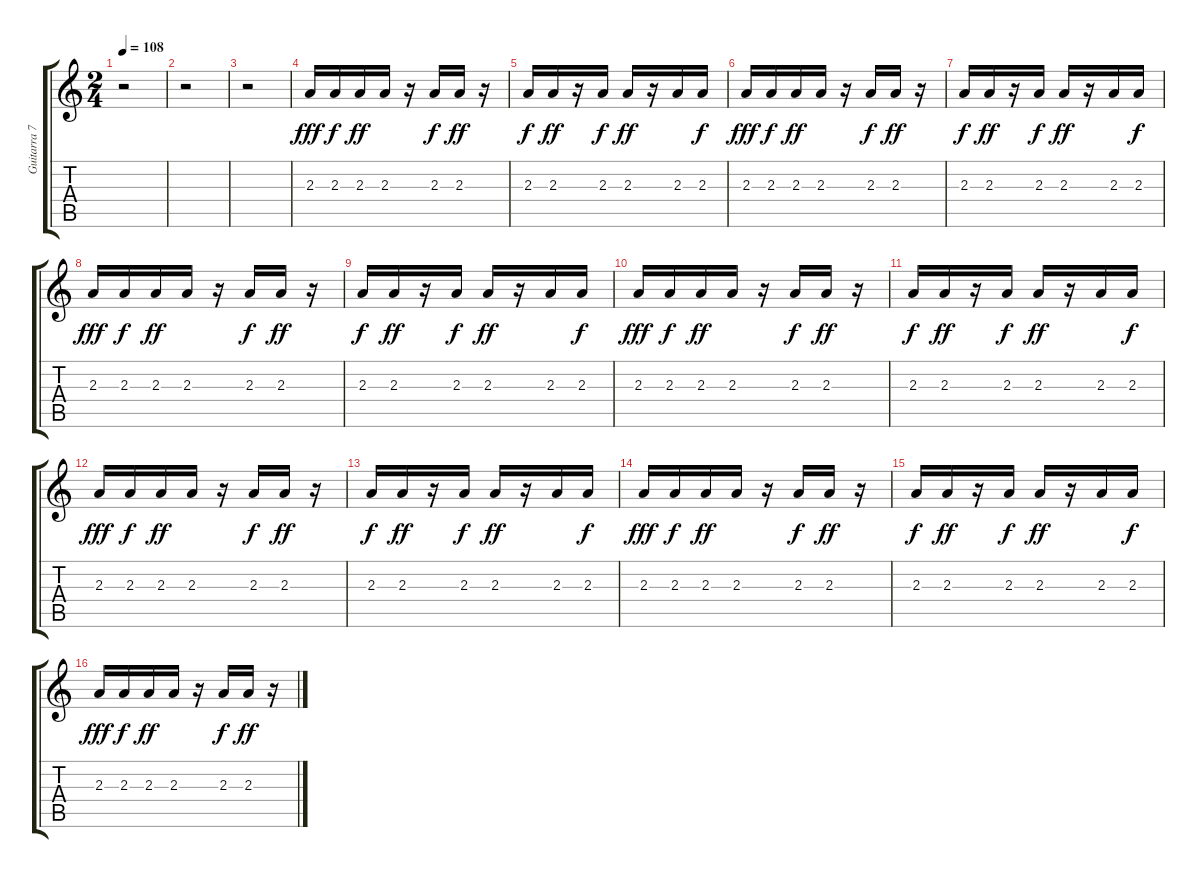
\track ("Guitarra 7" "Guitarra 7") {instrument electricguitarmuted}
\staff {score tabs}
\tuning (E4 B3 G3 D3 A2 E2) {hide}
\ts (2 4)
\tempo 108
\clef g2
\ks c
r.2{dy ff} |
r.2 |
r.2 |
2.3.16{dy fff} 2.3.16{dy f} 2.3.16{dy ff} 2.3.16 r.16 2.3.16{dy f} 2.3.16{dy ff} r.16 |
2.3.16{dy f} 2.3.16{dy ff} r.16 2.3.16{dy f} 2.3.16{dy ff} r.16 2.3.16 2.3.16{dy f} |
2.3.16{dy fff} 2.3.16{dy f} 2.3.16{dy ff} 2.3.16 r.16 2.3.16{dy f} 2.3.16{dy ff} r.16 |
2.3.16{dy f} 2.3.16{dy ff} r.16 2.3.16{dy f} 2.3.16{dy ff} r.16 2.3.16 2.3.16{dy f} |
2.3.16{dy fff} 2.3.16{dy f} 2.3.16{dy ff} 2.3.16 r.16 2.3.16{dy f} 2.3.16{dy ff} r.16 |
2.3.16{dy f} 2.3.16{dy ff} r.16 2.3.16{dy f} 2.3.16{dy ff} r.16 2.3.16 2.3.16{dy f} |
2.3.16{dy fff} 2.3.16{dy f} 2.3.16{dy ff} 2.3.16 r.16 2.3.16{dy f} 2.3.16{dy ff} r.16 |
2.3.16{dy f} 2.3.16{dy ff} r.16 2.3.16{dy f} 2.3.16{dy ff} r.16 2.3.16 2.3.16{dy f} |
2.3.16{dy fff} 2.3.16{dy f} 2.3.16{dy ff} 2.3.16 r.16 2.3.16{dy f} 2.3.16{dy ff} r.16 |
2.3.16{dy f} 2.3.16{dy ff} r.16 2.3.16{dy f} 2.3.16{dy ff} r.16 2.3.16 2.3.16{dy f} |
2.3.16{dy fff} 2.3.16{dy f} 2.3.16{dy ff} 2.3.16 r.16 2.3.16{dy f} 2.3.16{dy ff} r.16 |
2.3.16{dy f} 2.3.16{dy ff} r.16 2.3.16{dy f} 2.3.16{dy ff} r.16 2.3.16 2.3.16{dy f} |
2.3.16{dy fff} 2.3.16{dy f} 2.3.16{dy ff} 2.3.16 r.16 2.3.16{dy f} 2.3.16{dy ff} r.16
